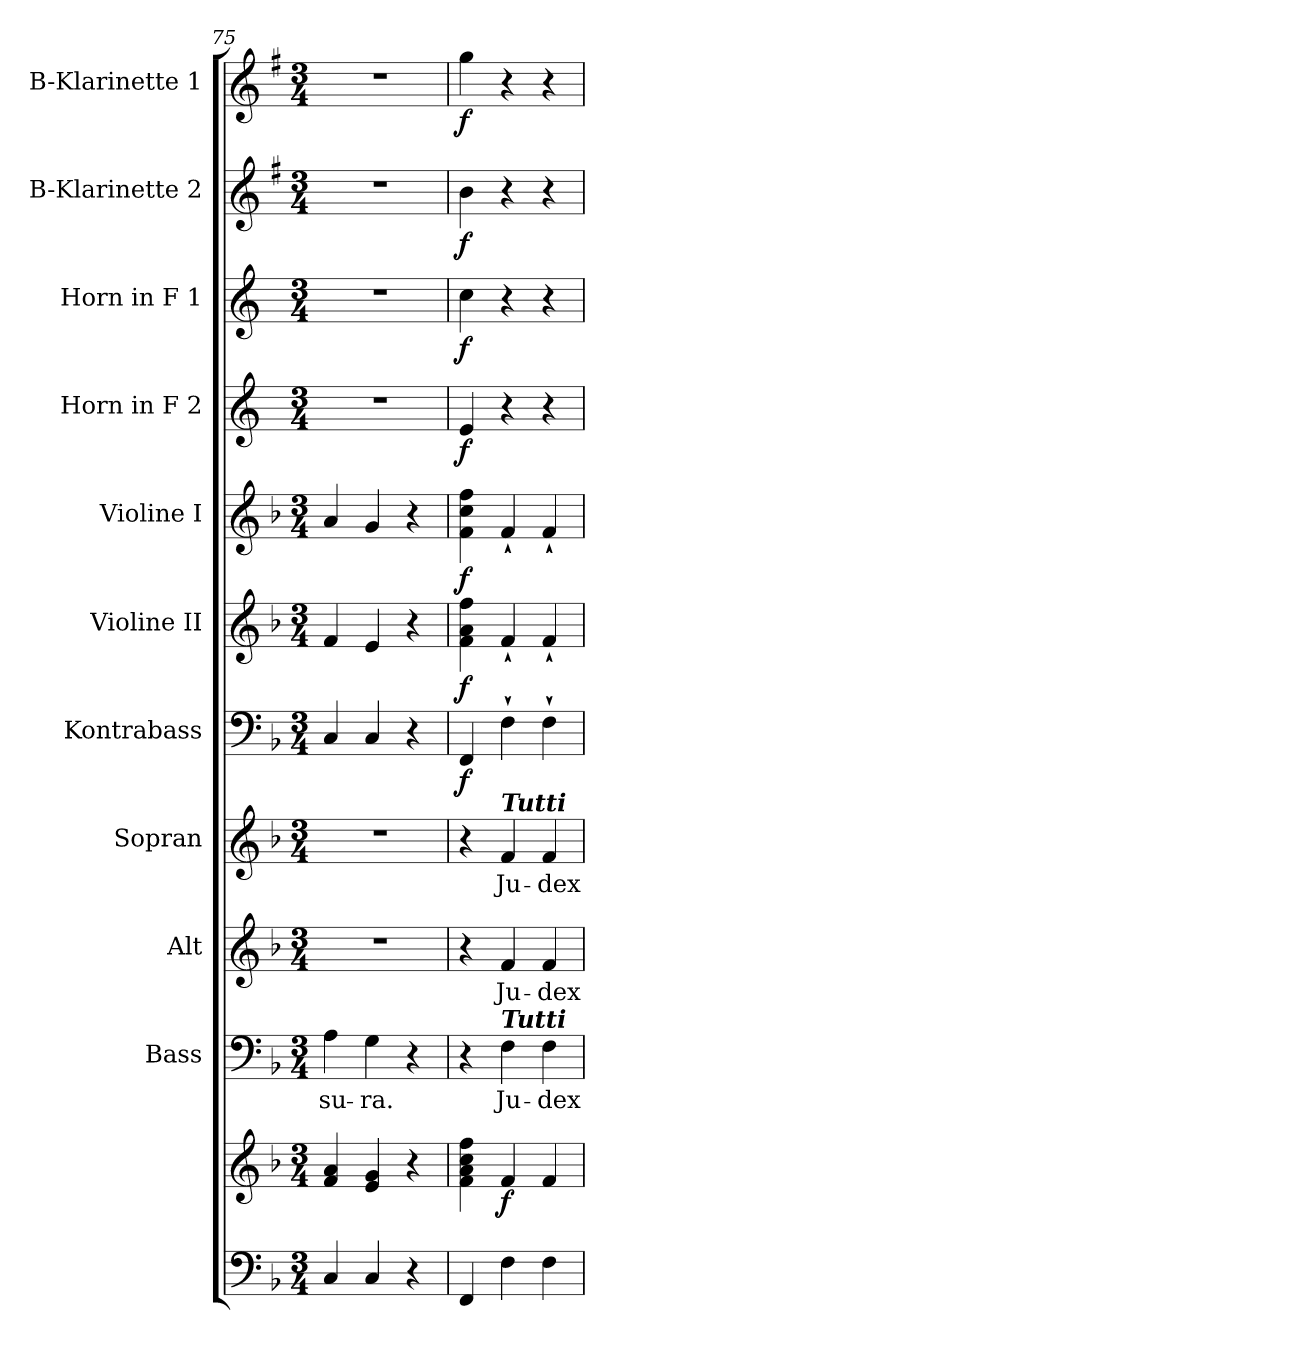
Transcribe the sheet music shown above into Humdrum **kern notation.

**kern	**kern	**dynam	**kern	**text	**kern	**text	**kern	**text	**kern	**dynam	**kern	**dynam	**kern	**dynam	**kern	**dynam	**kern	**dynam	**kern	**dynam	**kern	**dynam
*part11	*part11	*part11	*part10	*part10	*part9	*part9	*part8	*part8	*part7	*part7	*part6	*part6	*part5	*part5	*part4	*part4	*part3	*part3	*part2	*part2	*part1	*part1
*staff12	*staff11	*staff11/12	*staff10	*staff10	*staff9	*staff9	*staff8	*staff8	*staff7	*staff7	*staff6	*staff6	*staff5	*staff5	*staff4	*staff4	*staff3	*staff3	*staff2	*staff2	*staff1	*staff1
*	*	*	*I"Bass	*	*I"Alt	*	*I"Sopran	*	*I"Kontrabass	*	*I"Violine II	*	*I"Violine I	*	*I"Horn in F 2	*	*I"Horn in F 1	*	*I"B-Klarinette 2	*	*I"B-Klarinette 1	*
*	*	*	*I'B.	*	*I'A.	*	*I'S.	*	*I'Kb.	*	*I'Vl. II	*	*I'Vl. I	*	*	*	*	*	*I'B Kl. 2	*	*I'B Kl. 1	*
*clefF4	*clefG2	*	*clefF4	*	*clefG2	*	*clefG2	*	*clefF4	*	*clefG2	*	*clefG2	*	*clefG2	*	*clefG2	*	*clefG2	*	*clefG2	*
*	*	*	*	*	*	*	*	*	*ITrd7c12	*	*	*	*	*	*ITrd4c7	*	*ITrd4c7	*	*ITrd1c2	*	*ITrd1c2	*
*k[b-]	*k[b-]	*	*k[b-]	*	*k[b-]	*	*k[b-]	*	*k[b-]	*	*k[b-]	*	*k[b-]	*	*k[b-]	*	*k[b-]	*	*k[b-]	*	*k[b-]	*
*F:	*F:	*	*F:	*	*F:	*	*F:	*	*F:	*	*F:	*	*F:	*	*F:	*	*F:	*	*F:	*	*F:	*
*M3/4	*M3/4	*	*M3/4	*	*M3/4	*	*M3/4	*	*M3/4	*	*M3/4	*	*M3/4	*	*M3/4	*	*M3/4	*	*M3/4	*	*M3/4	*
=75	=75	=75	=75	=75	=75	=75	=75	=75	=75	=75	=75	=75	=75	=75	=75	=75	=75	=75	=75	=75	=75	=75
!	!	!	!	!LO:LY:b	!	!	!	!	!	!	!	!	!	!	!	!	!	!	!	!	!	!
4C/	4f/ 4a/	.	4A\	-su-	2.r	.	2.r	.	4CC/	.	4f/	.	4a/	.	2.r	.	2.r	.	2.r	.	2.r	.
!	!	!	!	!LO:LY:b	!	!	!	!	!	!	!	!	!	!	!	!	!	!	!	!	!	!
4C/	4e/ 4g/	.	4G\	-ra.	.	.	.	.	4CC/	.	4e/	.	4g/	.	.	.	.	.	.	.	.	.
4r	4r	.	4r	.	.	.	.	.	4r	.	4r	.	4r	.	.	.	.	.	.	.	.	.
=76	=76	=76	=76	=76	=76	=76	=76	=76	=76	=76	=76	=76	=76	=76	=76	=76	=76	=76	=76	=76	=76	=76
!	!	!	!	!	!	!	!	!	!	!LO:DY:b	!	!LO:DY:b	!	!LO:DY:b	!	!LO:DY:b	!	!LO:DY:b	!	!LO:DY:b	!	!LO:DY:b
4FF/	4f\ 4a\ 4cc\ 4ff\	.	4r	.	4r	.	4r	.	4FFF/	f	4f\ 4a\ 4ff\	f	4f\ 4cc\ 4ff\	f	4A/	f	4f\	f	4a\	f	4ff\	f
!	!	!	!	!	!	!	!LO:TX:a:Bi:t=Tutti	!	!	!	!	!	!	!	!	!	!	!	!	!	!	!
!	!	!	!LO:TX:a:Bi:t=Tutti	!	!	!	!	!	!	!	!	!	!	!	!	!	!	!	!	!	!	!
!	!	!LO:DY:b	!	!LO:LY:b	!	!LO:LY:b	!	!LO:LY:b	!	!	!	!	!	!	!	!	!	!	!	!	!	!
4F\	4f/	f	4F\	Ju-	4f/	Ju-	4f/	Ju-	4FF`>\	.	4f`</	.	4f`</	.	4r	.	4r	.	4r	.	4r	.
!	!	!	!	!LO:LY:b	!	!LO:LY:b	!	!LO:LY:b	!	!	!	!	!	!	!	!	!	!	!	!	!	!
4F\	4f/	.	4F\	-dex	4f/	-dex	4f/	-dex	4FF`>\	.	4f`</	.	4f`</	.	4r	.	4r	.	4r	.	4r	.
=	=	=	=	=	=	=	=	=	=	=	=	=	=	=	=	=	=	=	=	=	=	=
*-	*-	*-	*-	*-	*-	*-	*-	*-	*-	*-	*-	*-	*-	*-	*-	*-	*-	*-	*-	*-	*-	*-
